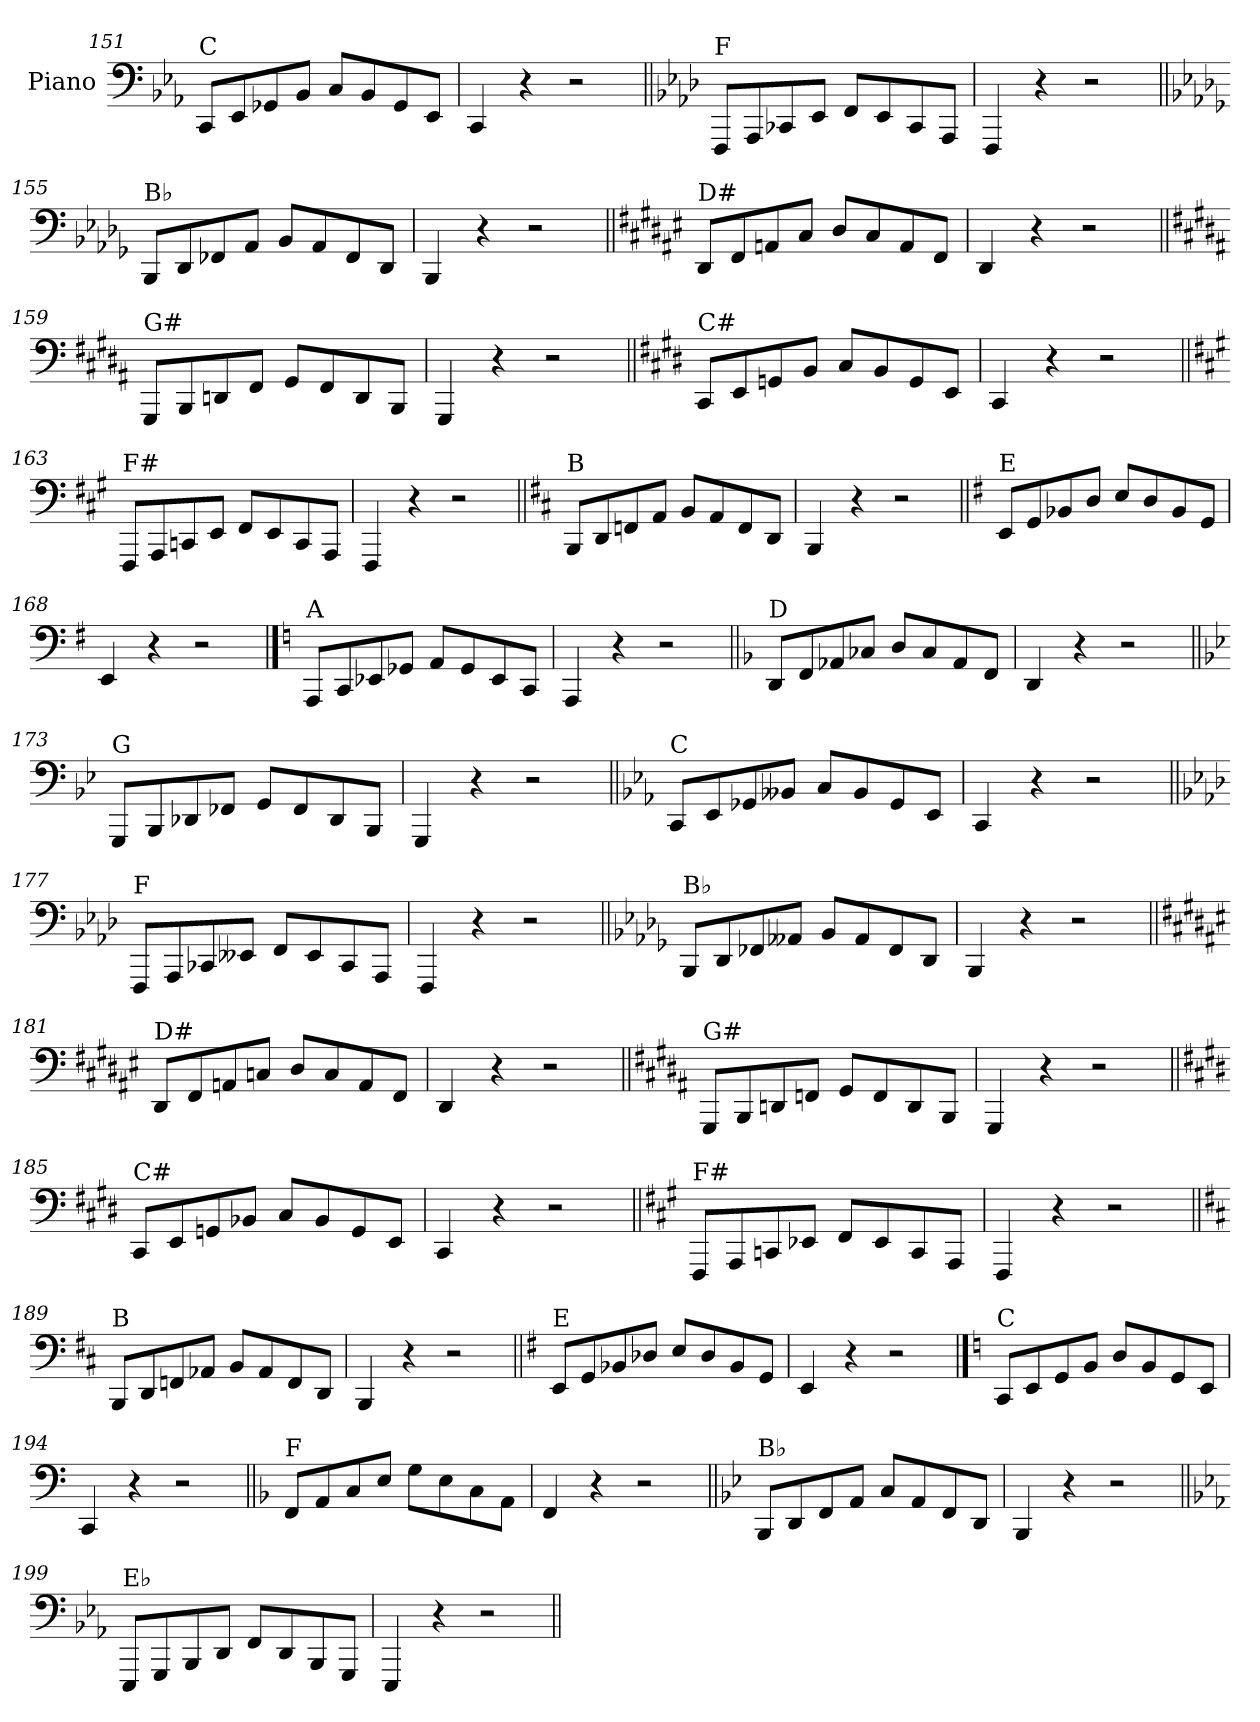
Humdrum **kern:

**kern
*part1
*staff1
*I"Piano
*I'Pno.
!!LO:LB:g=z
*clefF4
*k[b-e-a-]
=151
!LO:TX:a:t=C
8CC/L
8EE-/
8GG-X/
8BB-/J
8C/L
8BB-/
8GG-/
8EE-/J
=152
4CC/
4r
2r
=153||
*k[b-e-a-d-]
!LO:TX:a:t=F
8FFF/L
8AAA-/
8CC-X/
8EE-/J
8FF/L
8EE-/
8CC-/
8AAA-/J
=154
4FFF/
4r
2r
=155||
*k[b-e-a-d-g-]
!LO:TX:a:t=B♭
8BBB-/L
8DD-/
8FF-X/
8AA-/J
8BB-/L
8AA-/
8FF-/
8DD-/J
=156
4BBB-/
4r
2r
!!LO:LB:g=z
=157||
*k[f#c#g#d#a#e#]
!LO:TX:a:t=D#
8DD#/L
8FF#/
8AAn/
8C#/J
8D#/L
8C#/
8AA/
8FF#/J
=158
4DD#/
4r
2r
=159||
*k[f#c#g#d#a#]
!LO:TX:a:t=G#
8GGG#/L
8BBB/
8DDn/
8FF#/J
8GG#/L
8FF#/
8DD/
8BBB/J
=160
4GGG#/
4r
2r
=161||
*k[f#c#g#d#]
!LO:TX:a:t=C#
8CC#/L
8EE/
8GGn/
8BB/J
8C#/L
8BB/
8GG/
8EE/J
=162
4CC#/
4r
2r
!!LO:LB:g=z
=163||
*k[f#c#g#]
!LO:TX:a:t=F#
8FFF#/L
8AAA/
8CCn/
8EE/J
8FF#/L
8EE/
8CC/
8AAA/J
=164
4FFF#/
4r
2r
=165||
*k[f#c#]
!LO:TX:a:t=B
8BBB/L
8DD/
8FFn/
8AA/J
8BB/L
8AA/
8FF/
8DD/J
=166
4BBB/
4r
2r
=167||
*k[f#]
!LO:TX:a:t=E
8EE/L
8GG/
8BB-X/
8D/J
8E/L
8D/
8BB-/
8GG/J
=168
4EE/
4r
2r
!!LO:LB:g=z
==169
*k[]
!LO:TX:a:t=A
8AAA/L
8CC/
8EE-X/
8GG-X/J
8AA/L
8GG-/
8EE-/
8CC/J
=170
4AAA/
4r
2r
=171||
*k[b-]
!LO:TX:a:t=D
8DD/L
8FF/
8AA-X/
8C-X/J
8D/L
8C-/
8AA-/
8FF/J
=172
4DD/
4r
2r
=173||
*k[b-e-]
!LO:TX:a:t=G
8GGG/L
8BBB-/
8DD-X/
8FF-X/J
8GG/L
8FF-/
8DD-/
8BBB-/J
=174
4GGG/
4r
2r
!!LO:LB:g=z
=175||
*k[b-e-a-]
!LO:TX:a:t=C
8CC/L
8EE-/
8GG-X/
8BB--X/J
8C/L
8BB--/
8GG-/
8EE-/J
=176
4CC/
4r
2r
=177||
*k[b-e-a-d-]
!LO:TX:a:t=F
8FFF/L
8AAA-/
8CC-X/
8EE--X/J
8FF/L
8EE--/
8CC-/
8AAA-/J
=178
4FFF/
4r
2r
=179||
*k[b-e-a-d-g-]
!LO:TX:a:t=B♭
8BBB-/L
8DD-/
8FF-X/
8AA--X/J
8BB-/L
8AA--/
8FF-/
8DD-/J
=180
4BBB-/
4r
2r
!!LO:LB:g=z
=181||
*k[f#c#g#d#a#e#]
!LO:TX:a:t=D#
8DD#/L
8FF#/
8AAn/
8Cn/J
8D#/L
8C/
8AA/
8FF#/J
=182
4DD#/
4r
2r
=183||
*k[f#c#g#d#a#]
!LO:TX:a:t=G#
8GGG#/L
8BBB/
8DDn/
8FFn/J
8GG#/L
8FF/
8DD/
8BBB/J
=184
4GGG#/
4r
2r
=185||
*k[f#c#g#d#]
!LO:TX:a:t=C#
8CC#/L
8EE/
8GGn/
8BB-X/J
8C#/L
8BB-/
8GG/
8EE/J
=186
4CC#/
4r
2r
!!LO:LB:g=z
=187||
*k[f#c#g#]
!LO:TX:a:t=F#
8FFF#/L
8AAA/
8CCn/
8EE-X/J
8FF#/L
8EE-/
8CC/
8AAA/J
=188
4FFF#/
4r
2r
=189||
*k[f#c#]
!LO:TX:a:t=B
8BBB/L
8DD/
8FFn/
8AA-X/J
8BB/L
8AA-/
8FF/
8DD/J
=190
4BBB/
4r
2r
=191||
*k[f#]
!LO:TX:a:t=E
8EE/L
8GG/
8BB-X/
8D-X/J
8E/L
8D-/
8BB-/
8GG/J
=192
4EE/
4r
2r
!!LO:PB:g=z
==193
*k[]
!LO:TX:a:t=C
8CC/L
8EE/
8GG/
8BB/J
8D/L
8BB/
8GG/
8EE/J
=194
4CC/
4r
2r
=195||
*k[b-]
!LO:TX:a:t=F
8FF/L
8AA/
8C/
8E/J
8G\L
8E\
8C\
8AA\J
=196
4FF/
4r
2r
=197||
*k[b-e-]
!LO:TX:a:t=B♭
8BBB-/L
8DD/
8FF/
8AA/J
8C/L
8AA/
8FF/
8DD/J
=198
4BBB-/
4r
2r
!!LO:LB:g=z
=199||
*k[b-e-a-]
!LO:TX:a:t=E♭
8EEE-/L
8GGG/
8BBB-/
8DD/J
8FF/L
8DD/
8BBB-/
8GGG/J
=200
4EEE-/
4r
2r
=||
*-
